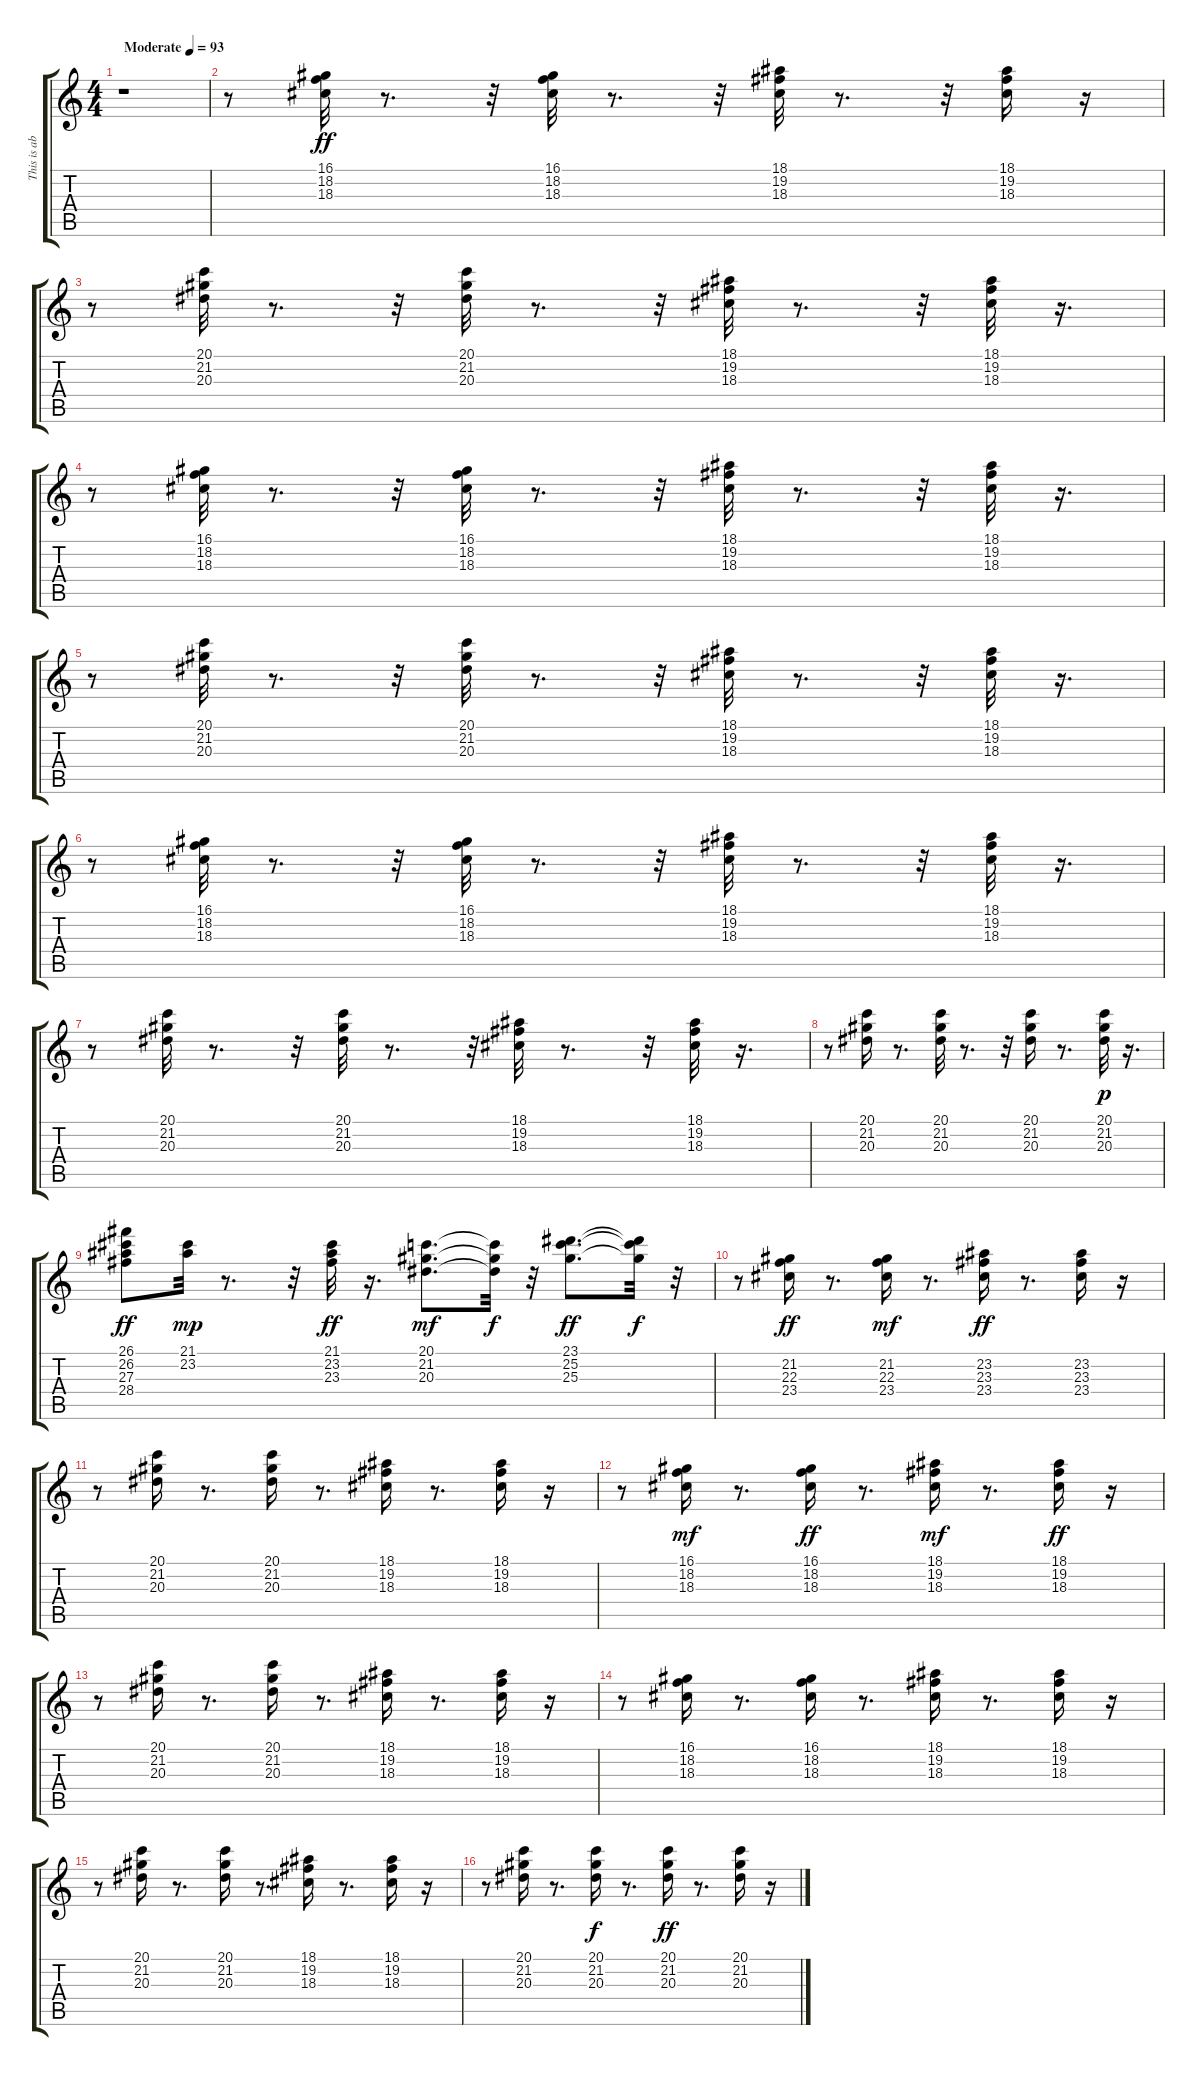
\track ("This is about the best I can do" "This is ab") {instrument steeldrums}
\staff {score tabs}
\tuning (E4 B3 G3 D3 A2 E2) {hide}
\ts (4 4)
\tempo (93 "Moderate")
\clef g2
\ks c
r.1{dy ff instrument steeldrums} |
r.8 (16.1 18.2 18.3).32 r.8{d} r.32 (16.1 18.2 18.3).32 r.8{d} r.32 (18.1 19.2 18.3).32 r.8{d} r.32 (18.1 19.2 18.3).16 r.16 |
r.8 (20.1 21.2 20.3).32 r.8{d} r.32 (20.1 21.2 20.3).32 r.8{d} r.32 (18.1 19.2 18.3).32 r.8{d} r.32 (18.1 19.2 18.3).32 r.16{d} |
r.8 (16.1 18.2 18.3).32 r.8{d} r.32 (16.1 18.2 18.3).32 r.8{d} r.32 (18.1 19.2 18.3).32 r.8{d} r.32 (18.1 19.2 18.3).32 r.16{d} |
r.8 (20.1 21.2 20.3).32 r.8{d} r.32 (20.1 21.2 20.3).32 r.8{d} r.32 (18.1 19.2 18.3).32 r.8{d} r.32 (18.1 19.2 18.3).32 r.16{d} |
r.8 (16.1 18.2 18.3).32 r.8{d} r.32 (16.1 18.2 18.3).32 r.8{d} r.32 (18.1 19.2 18.3).32 r.8{d} r.32 (18.1 19.2 18.3).32 r.16{d} |
r.8 (20.1 21.2 20.3).32 r.8{d} r.32 (20.1 21.2 20.3).32 r.8{d} r.32 (18.1 19.2 18.3).32 r.8{d} r.32 (18.1 19.2 18.3).32 r.16{d} |
r.8 (20.1 21.2 20.3).16 r.8{d} (20.1 21.2 20.3).32 r.8{d} r.32 (20.1 21.2 20.3).16 r.8{d} (20.1 21.2 20.3).32{dy p} r.16{d} |
(26.1 26.2 27.3 28.4).8{dy ff} (21.1 23.2).32{dy mp} r.8{d} r.32 (21.1 23.2 23.3).32{dy ff} r.16{d} (20.1 21.2 20.3).8{d dy mf} (20.1{t} 21.2{t} 20.3{t}).32{dy f} r.32 (23.1 25.2 25.3).8{d dy ff} (23.1{t} 25.2{t} 25.3{t}).32{dy f} r.32 |
r.8 (21.2 22.3 23.4).16{dy ff} r.8{d} (21.2 22.3 23.4).16{dy mf} r.8{d} (23.2 23.3 23.4).16{dy ff} r.8{d} (23.2 23.3 23.4).16 r.16 |
r.8 (20.1 21.2 20.3).16 r.8{d} (20.1 21.2 20.3).16 r.8{d} (18.1 19.2 18.3).16 r.8{d} (18.1 19.2 18.3).16 r.16 |
r.8 (16.1 18.2 18.3).16{dy mf} r.8{d} (16.1 18.2 18.3).16{dy ff} r.8{d} (18.1 19.2 18.3).16{dy mf} r.8{d} (18.1 19.2 18.3).16{dy ff} r.16 |
r.8 (20.1 21.2 20.3).16 r.8{d} (20.1 21.2 20.3).16 r.8{d} (18.1 19.2 18.3).16 r.8{d} (18.1 19.2 18.3).16 r.16 |
r.8 (16.1 18.2 18.3).16 r.8{d} (16.1 18.2 18.3).16 r.8{d} (18.1 19.2 18.3).16 r.8{d} (18.1 19.2 18.3).16 r.16 |
r.8 (20.1 21.2 20.3).16 r.8{d} (20.1 21.2 20.3).16 r.8{d} (18.1 19.2 18.3).16 r.8{d} (18.1 19.2 18.3).16 r.16 |
r.8 (20.1 21.2 20.3).16 r.8{d} (20.1 21.2 20.3).16{dy f} r.8{d} (20.1 21.2 20.3).16{dy ff} r.8{d} (20.1 21.2 20.3).16 r.16
